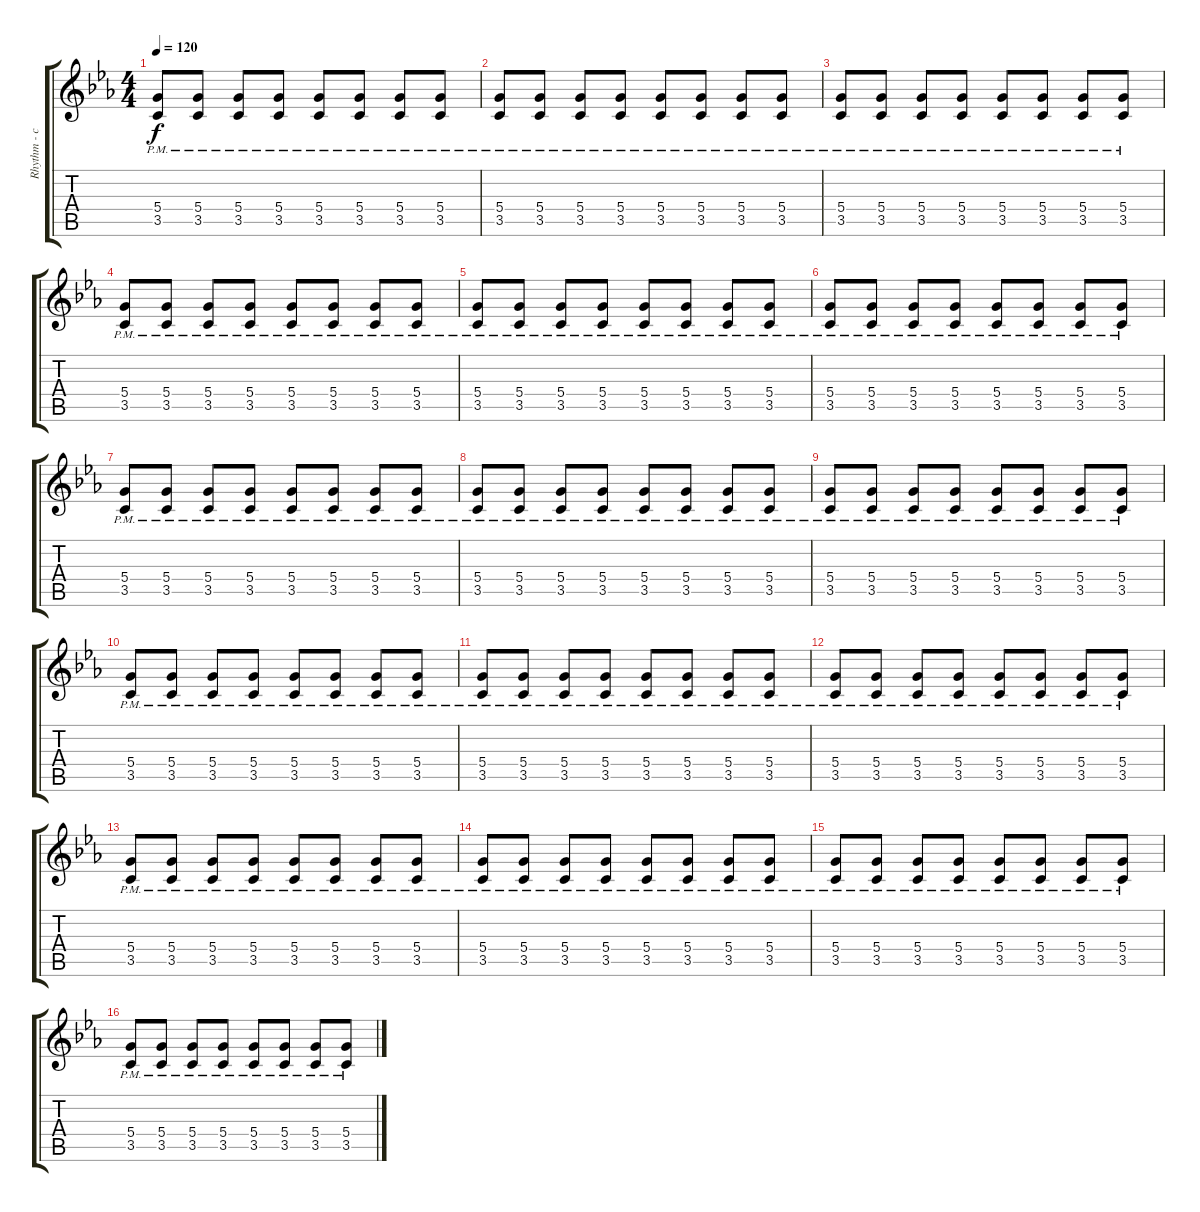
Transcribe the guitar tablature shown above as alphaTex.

\track ("Rhythm - chunk" "Rhythm - c") {instrument distortionguitar}
\staff {score tabs}
\tuning (E4 B3 G3 D3 A2 E2) {hide}
\ts (4 4)
\tempo 120
\clef g2
\ks cminor
(5.4{pm} 3.5{pm}).8{dy f} (5.4{pm} 3.5{pm}).8 (5.4{pm} 3.5{pm}).8 (5.4{pm} 3.5{pm}).8 (5.4{pm} 3.5{pm}).8 (5.4{pm} 3.5{pm}).8 (5.4{pm} 3.5{pm}).8 (5.4{pm} 3.5{pm}).8 |
(5.4{pm} 3.5{pm}).8 (5.4{pm} 3.5{pm}).8 (5.4{pm} 3.5{pm}).8 (5.4{pm} 3.5{pm}).8 (5.4{pm} 3.5{pm}).8 (5.4{pm} 3.5{pm}).8 (5.4{pm} 3.5{pm}).8 (5.4{pm} 3.5{pm}).8 |
(5.4{pm} 3.5{pm}).8 (5.4{pm} 3.5{pm}).8 (5.4{pm} 3.5{pm}).8 (5.4{pm} 3.5{pm}).8 (5.4{pm} 3.5{pm}).8 (5.4{pm} 3.5{pm}).8 (5.4{pm} 3.5{pm}).8 (5.4{pm} 3.5{pm}).8 |
(5.4{pm} 3.5{pm}).8 (5.4{pm} 3.5{pm}).8 (5.4{pm} 3.5{pm}).8 (5.4{pm} 3.5{pm}).8 (5.4{pm} 3.5{pm}).8 (5.4{pm} 3.5{pm}).8 (5.4{pm} 3.5{pm}).8 (5.4{pm} 3.5{pm}).8 |
(5.4{pm} 3.5{pm}).8 (5.4{pm} 3.5{pm}).8 (5.4{pm} 3.5{pm}).8 (5.4{pm} 3.5{pm}).8 (5.4{pm} 3.5{pm}).8 (5.4{pm} 3.5{pm}).8 (5.4{pm} 3.5{pm}).8 (5.4{pm} 3.5{pm}).8 |
(5.4{pm} 3.5{pm}).8 (5.4{pm} 3.5{pm}).8 (5.4{pm} 3.5{pm}).8 (5.4{pm} 3.5{pm}).8 (5.4{pm} 3.5{pm}).8 (5.4{pm} 3.5{pm}).8 (5.4{pm} 3.5{pm}).8 (5.4{pm} 3.5{pm}).8 |
(5.4{pm} 3.5{pm}).8 (5.4{pm} 3.5{pm}).8 (5.4{pm} 3.5{pm}).8 (5.4{pm} 3.5{pm}).8 (5.4{pm} 3.5{pm}).8 (5.4{pm} 3.5{pm}).8 (5.4{pm} 3.5{pm}).8 (5.4{pm} 3.5{pm}).8 |
(5.4{pm} 3.5{pm}).8 (5.4{pm} 3.5{pm}).8 (5.4{pm} 3.5{pm}).8 (5.4{pm} 3.5{pm}).8 (5.4{pm} 3.5{pm}).8 (5.4{pm} 3.5{pm}).8 (5.4{pm} 3.5{pm}).8 (5.4{pm} 3.5{pm}).8 |
(5.4{pm} 3.5{pm}).8 (5.4{pm} 3.5{pm}).8 (5.4{pm} 3.5{pm}).8 (5.4{pm} 3.5{pm}).8 (5.4{pm} 3.5{pm}).8 (5.4{pm} 3.5{pm}).8 (5.4{pm} 3.5{pm}).8 (5.4{pm} 3.5{pm}).8 |
(5.4{pm} 3.5{pm}).8 (5.4{pm} 3.5{pm}).8 (5.4{pm} 3.5{pm}).8 (5.4{pm} 3.5{pm}).8 (5.4{pm} 3.5{pm}).8 (5.4{pm} 3.5{pm}).8 (5.4{pm} 3.5{pm}).8 (5.4{pm} 3.5{pm}).8 |
(5.4{pm} 3.5{pm}).8 (5.4{pm} 3.5{pm}).8 (5.4{pm} 3.5{pm}).8 (5.4{pm} 3.5{pm}).8 (5.4{pm} 3.5{pm}).8 (5.4{pm} 3.5{pm}).8 (5.4{pm} 3.5{pm}).8 (5.4{pm} 3.5{pm}).8 |
(5.4{pm} 3.5{pm}).8 (5.4{pm} 3.5{pm}).8 (5.4{pm} 3.5{pm}).8 (5.4{pm} 3.5{pm}).8 (5.4{pm} 3.5{pm}).8 (5.4{pm} 3.5{pm}).8 (5.4{pm} 3.5{pm}).8 (5.4{pm} 3.5{pm}).8 |
(5.4{pm} 3.5{pm}).8 (5.4{pm} 3.5{pm}).8 (5.4{pm} 3.5{pm}).8 (5.4{pm} 3.5{pm}).8 (5.4{pm} 3.5{pm}).8 (5.4{pm} 3.5{pm}).8 (5.4{pm} 3.5{pm}).8 (5.4{pm} 3.5{pm}).8 |
(5.4{pm} 3.5{pm}).8 (5.4{pm} 3.5{pm}).8 (5.4{pm} 3.5{pm}).8 (5.4{pm} 3.5{pm}).8 (5.4{pm} 3.5{pm}).8 (5.4{pm} 3.5{pm}).8 (5.4{pm} 3.5{pm}).8 (5.4{pm} 3.5{pm}).8 |
(5.4{pm} 3.5{pm}).8 (5.4{pm} 3.5{pm}).8 (5.4{pm} 3.5{pm}).8 (5.4{pm} 3.5{pm}).8 (5.4{pm} 3.5{pm}).8 (5.4{pm} 3.5{pm}).8 (5.4{pm} 3.5{pm}).8 (5.4{pm} 3.5{pm}).8 |
(5.4{pm} 3.5{pm}).8 (5.4{pm} 3.5{pm}).8 (5.4{pm} 3.5{pm}).8 (5.4{pm} 3.5{pm}).8 (5.4{pm} 3.5{pm}).8 (5.4{pm} 3.5{pm}).8 (5.4{pm} 3.5{pm}).8 (5.4{pm} 3.5{pm}).8
